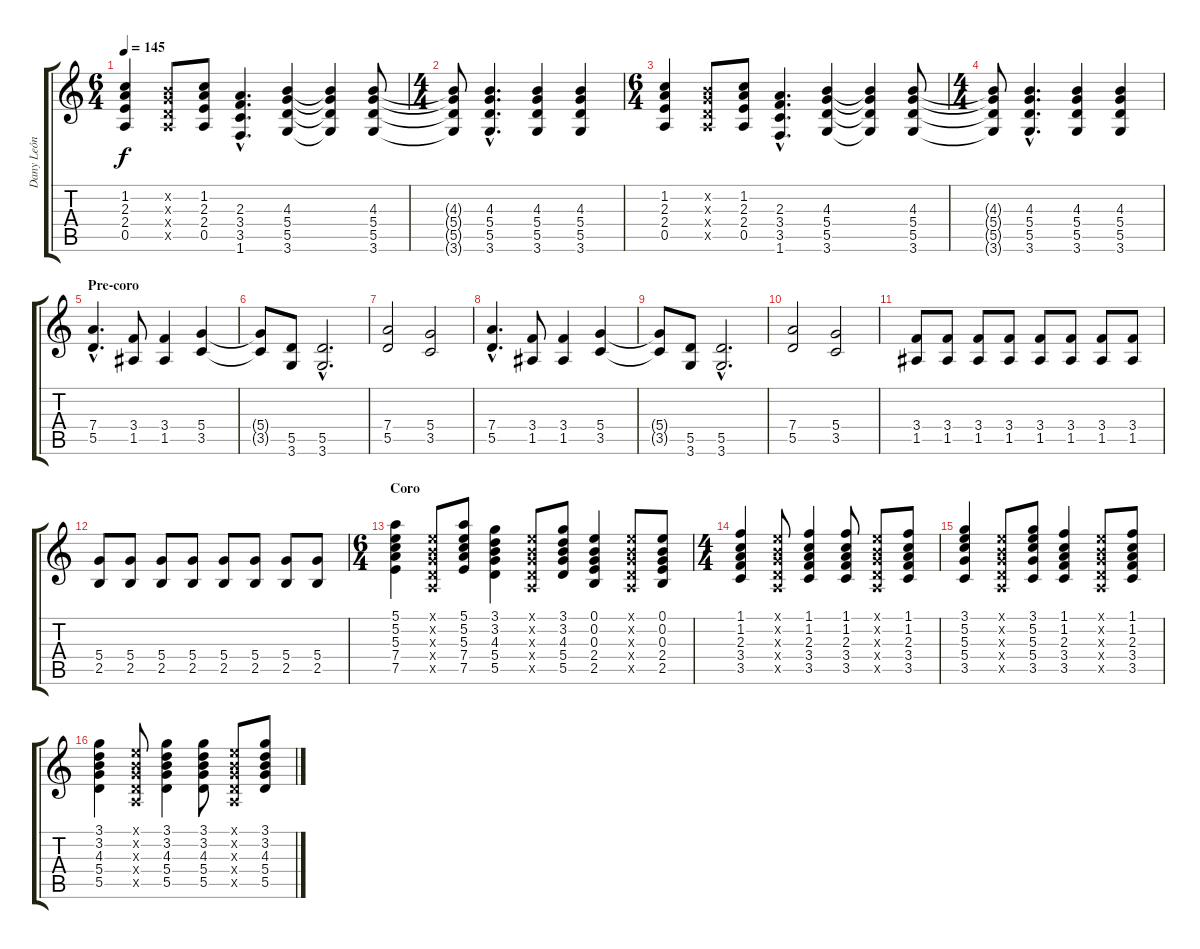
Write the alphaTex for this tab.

\track ("Dany León" "Dany León") {instrument distortionguitar}
\staff {score tabs}
\tuning (E4 B3 G3 D3 A2 E2) {hide}
\ts (6 4)
\tempo 145
\clef g2
\ks c
(1.2 2.3 2.4 0.5).4{dy f} (0.2{x} 0.3{x} 0.4{x} 0.5{x}).8 (1.2 2.3 2.4 0.5).8 (2.3{hac} 3.4{hac} 3.5{hac} 1.6{hac}).4{d} (4.3 5.4 5.5 3.6).4 (4.3{t} 5.4{t} 5.5{t} 3.6{t}).4 (4.3 5.4 5.5 3.6).8 |
\ts (4 4)
(4.3{t} 5.4{t} 5.5{t} 3.6{t}).8 (4.3{hac} 5.4{hac} 5.5{hac} 3.6{hac}).4{d} (4.3 5.4 5.5 3.6).4 (4.3 5.4 5.5 3.6).4 |
\ts (6 4)
(1.2 2.3 2.4 0.5).4 (0.2{x} 0.3{x} 0.4{x} 0.5{x}).8 (1.2 2.3 2.4 0.5).8 (2.3{hac} 3.4{hac} 3.5{hac} 1.6{hac}).4{d} (4.3 5.4 5.5 3.6).4 (4.3{t} 5.4{t} 5.5{t} 3.6{t}).4 (4.3 5.4 5.5 3.6).8 |
\ts (4 4)
(4.3{t} 5.4{t} 5.5{t} 3.6{t}).8 (4.3{hac} 5.4{hac} 5.5{hac} 3.6{hac}).4{d} (4.3 5.4 5.5 3.6).4 (4.3 5.4 5.5 3.6).4 |
\section ("" "Pre-coro")
(7.4{hac} 5.5{hac}).4{d volume 14 instrument distortionguitar} (3.4 1.5).8 (3.4 1.5).4 (5.4 3.5).4 |
(5.4{t} 3.5{t}).8 (5.5 3.6).8 (5.5{hac} 3.6{hac}).2{d} |
(7.4 5.5).2 (5.4 3.5).2 |
(7.4{hac} 5.5{hac}).4{d} (3.4 1.5).8 (3.4 1.5).4 (5.4 3.5).4 |
(5.4{t} 3.5{t}).8 (5.5 3.6).8 (5.5{hac} 3.6{hac}).2{d} |
(7.4 5.5).2 (5.4 3.5).2 |
(3.4 1.5).8 (3.4 1.5).8 (3.4 1.5).8 (3.4 1.5).8 (3.4 1.5).8 (3.4 1.5).8 (3.4 1.5).8 (3.4 1.5).8 |
(5.4 2.5).8 (5.4 2.5).8 (5.4 2.5).8 (5.4 2.5).8 (5.4 2.5).8 (5.4 2.5).8 (5.4 2.5).8 (5.4 2.5).8 |
\ts (6 4)
\section ("" "Coro")
(5.1 5.2 5.3 7.4 7.5).4{volume 11 instrument acousticguitarsteel} (0.1{x} 0.2{x} 0.3{x} 0.4{x} 0.5{x}).8 (5.1 5.2 5.3 7.4 7.5).8 (3.1 3.2 4.3 5.4 5.5).4 (0.1{x} 0.2{x} 0.3{x} 0.4{x} 0.5{x}).8 (3.1 3.2 4.3 5.4 5.5).8 (0.1 0.2 0.3 2.4 2.5).4 (0.1{x} 0.2{x} 0.3{x} 0.4{x} 0.5{x}).8 (0.1 0.2 0.3 2.4 2.5).8 |
\ts (4 4)
(1.1 1.2 2.3 3.4 3.5).4 (0.1{x} 0.2{x} 0.3{x} 0.4{x} 0.5{x}).8 (1.1 1.2 2.3 3.4 3.5).4 (1.1 1.2 2.3 3.4 3.5).8 (0.1{x} 0.2{x} 0.3{x} 0.4{x} 0.5{x}).8 (1.1 1.2 2.3 3.4 3.5).8 |
(3.1 5.2 5.3 5.4 3.5).4 (0.1{x} 0.2{x} 0.3{x} 0.4{x} 0.5{x}).8 (3.1 5.2 5.3 5.4 3.5).8 (1.1 1.2 2.3 3.4 3.5).4 (0.1{x} 0.2{x} 0.3{x} 0.4{x} 0.5{x}).8 (1.1 1.2 2.3 3.4 3.5).8 |
(3.1 3.2 4.3 5.4 5.5).4 (0.1{x} 0.2{x} 0.3{x} 0.4{x} 0.5{x}).8 (3.1 3.2 4.3 5.4 5.5).4 (3.1 3.2 4.3 5.4 5.5).8 (0.1{x} 0.2{x} 0.3{x} 0.4{x} 0.5{x}).8 (3.1 3.2 4.3 5.4 5.5).8
